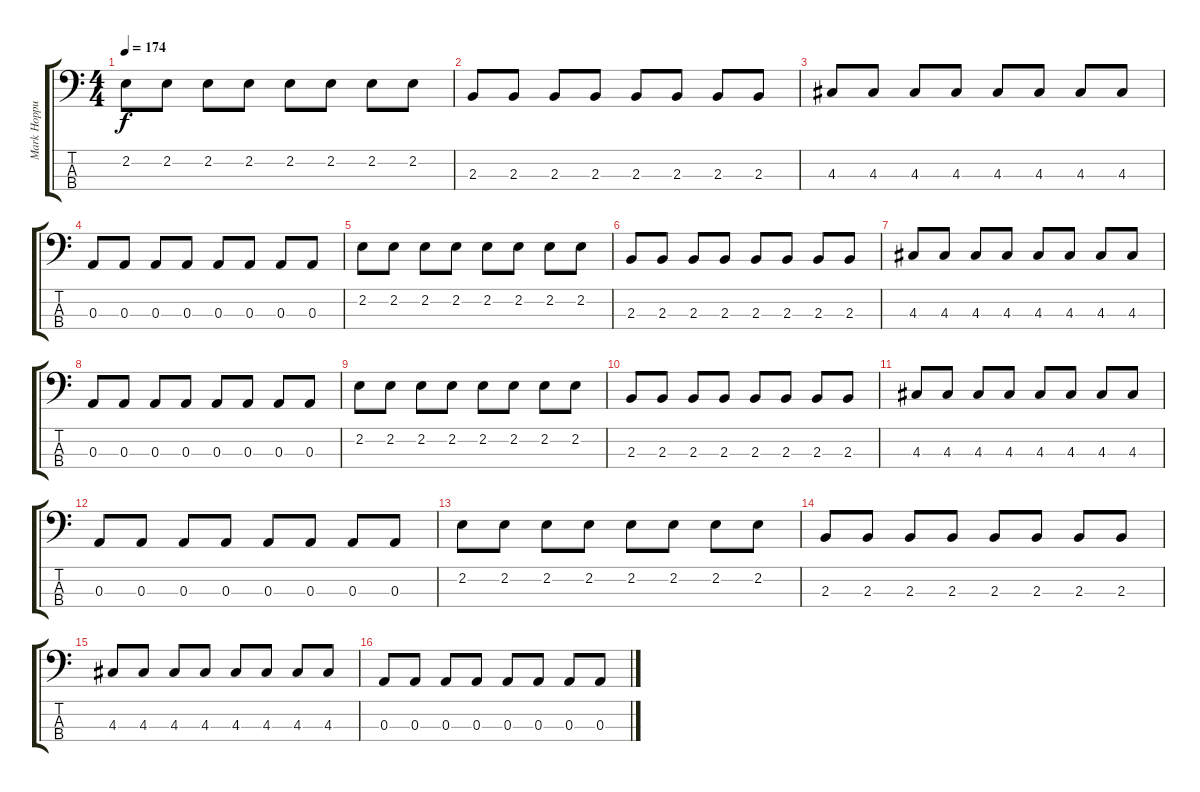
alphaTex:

\track ("Mark Hoppus - Bass" "Mark Hoppu") {instrument electricbasspick}
\staff {score tabs}
\tuning (G2 D2 A1 E1) {hide}
\ts (4 4)
\tempo 174
\clef f4
\ks c
2.2.8{dy f} 2.2.8 2.2.8 2.2.8 2.2.8 2.2.8 2.2.8 2.2.8 |
2.3.8 2.3.8 2.3.8 2.3.8 2.3.8 2.3.8 2.3.8 2.3.8 |
4.3.8 4.3.8 4.3.8 4.3.8 4.3.8 4.3.8 4.3.8 4.3.8 |
0.3.8 0.3.8 0.3.8 0.3.8 0.3.8 0.3.8 0.3.8 0.3.8 |
2.2.8 2.2.8 2.2.8 2.2.8 2.2.8 2.2.8 2.2.8 2.2.8 |
2.3.8 2.3.8 2.3.8 2.3.8 2.3.8 2.3.8 2.3.8 2.3.8 |
4.3.8 4.3.8 4.3.8 4.3.8 4.3.8 4.3.8 4.3.8 4.3.8 |
0.3.8 0.3.8 0.3.8 0.3.8 0.3.8 0.3.8 0.3.8 0.3.8 |
2.2.8 2.2.8 2.2.8 2.2.8 2.2.8 2.2.8 2.2.8 2.2.8 |
2.3.8 2.3.8 2.3.8 2.3.8 2.3.8 2.3.8 2.3.8 2.3.8 |
4.3.8 4.3.8 4.3.8 4.3.8 4.3.8 4.3.8 4.3.8 4.3.8 |
0.3.8 0.3.8 0.3.8 0.3.8 0.3.8 0.3.8 0.3.8 0.3.8 |
2.2.8 2.2.8 2.2.8 2.2.8 2.2.8 2.2.8 2.2.8 2.2.8 |
2.3.8 2.3.8 2.3.8 2.3.8 2.3.8 2.3.8 2.3.8 2.3.8 |
4.3.8 4.3.8 4.3.8 4.3.8 4.3.8 4.3.8 4.3.8 4.3.8 |
0.3.8 0.3.8 0.3.8 0.3.8 0.3.8 0.3.8 0.3.8 0.3.8
